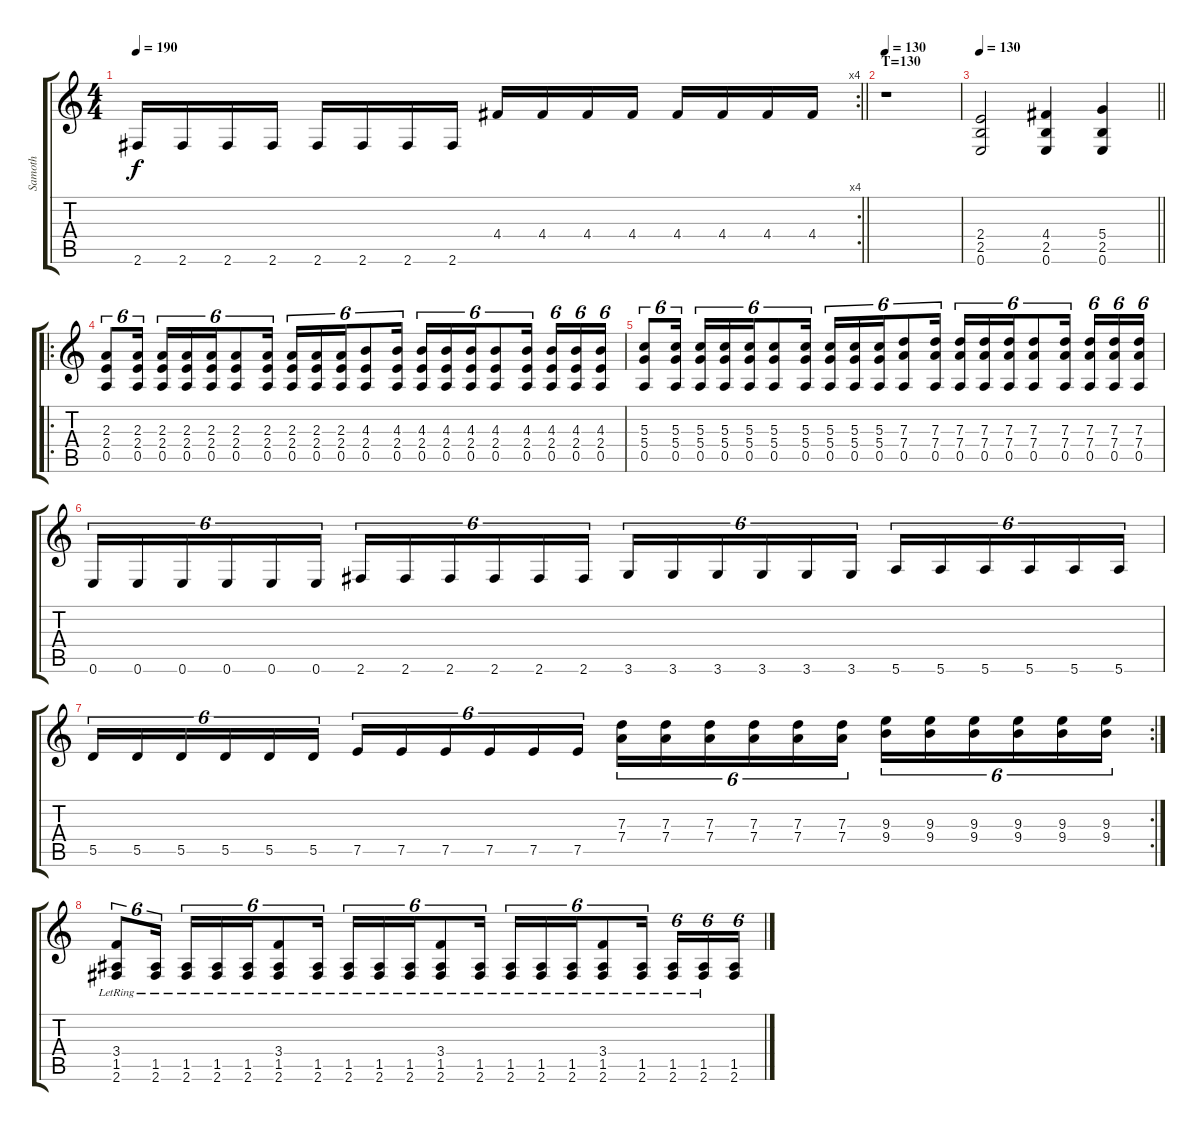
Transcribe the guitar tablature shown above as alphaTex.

\track ("Samoth" "Samoth") {instrument distortionguitar}
\staff {score tabs}
\tuning (E4 B3 G3 D3 A2 E2) {hide}
\rc 4
\ts (4 4)
\tempo 190
\clef g2
\barLineRight lightlight
\ks c
2.6.16{dy f} 2.6.16 2.6.16 2.6.16 2.6.16 2.6.16 2.6.16 2.6.16 4.4.16 4.4.16 4.4.16 4.4.16 4.4.16 4.4.16 4.4.16 4.4.16 |
\section ("" "T=130")
\tempo 130
r.1 |
\tempo 130
\barLineRight lightlight
(2.4 2.5 0.6).2 (4.4 2.5 0.6).4 (5.4 2.5 0.6).4 |
\ro
(2.3 2.4 0.5).8{tu (6 4)} (2.3 2.4 0.5).16{tu (6 4)} (2.3 2.4 0.5).16{tu (6 4)} (2.3 2.4 0.5).16{tu (6 4)} (2.3 2.4 0.5).16{tu (6 4)} (2.3 2.4 0.5).8{tu (6 4)} (2.3 2.4 0.5).16{tu (6 4)} (2.3 2.4 0.5).16{tu (6 4)} (2.3 2.4 0.5).16{tu (6 4)} (2.3 2.4 0.5).16{tu (6 4)} (4.3 2.4 0.5).8{tu (6 4)} (4.3 2.4 0.5).16{tu (6 4)} (4.3 2.4 0.5).16{tu (6 4)} (4.3 2.4 0.5).16{tu (6 4)} (4.3 2.4 0.5).16{tu (6 4)} (4.3 2.4 0.5).8{tu (6 4)} (4.3 2.4 0.5).16{tu (6 4)} (4.3 2.4 0.5).16{tu (6 4)} (4.3 2.4 0.5).16{tu (6 4)} (4.3 2.4 0.5).16{tu (6 4)} |
(5.3 5.4 0.5).8{tu (6 4)} (5.3 5.4 0.5).16{tu (6 4)} (5.3 5.4 0.5).16{tu (6 4)} (5.3 5.4 0.5).16{tu (6 4)} (5.3 5.4 0.5).16{tu (6 4)} (5.3 5.4 0.5).8{tu (6 4)} (5.3 5.4 0.5).16{tu (6 4)} (5.3 5.4 0.5).16{tu (6 4)} (5.3 5.4 0.5).16{tu (6 4)} (5.3 5.4 0.5).16{tu (6 4)} (7.3 7.4 0.5).8{tu (6 4)} (7.3 7.4 0.5).16{tu (6 4)} (7.3 7.4 0.5).16{tu (6 4)} (7.3 7.4 0.5).16{tu (6 4)} (7.3 7.4 0.5).16{tu (6 4)} (7.3 7.4 0.5).8{tu (6 4)} (7.3 7.4 0.5).16{tu (6 4)} (7.3 7.4 0.5).16{tu (6 4)} (7.3 7.4 0.5).16{tu (6 4)} (7.3 7.4 0.5).16{tu (6 4)} |
0.6.16{tu (6 4)} 0.6.16{tu (6 4)} 0.6.16{tu (6 4)} 0.6.16{tu (6 4)} 0.6.16{tu (6 4)} 0.6.16{tu (6 4)} 2.6.16{tu (6 4)} 2.6.16{tu (6 4)} 2.6.16{tu (6 4)} 2.6.16{tu (6 4)} 2.6.16{tu (6 4)} 2.6.16{tu (6 4)} 3.6.16{tu (6 4)} 3.6.16{tu (6 4)} 3.6.16{tu (6 4)} 3.6.16{tu (6 4)} 3.6.16{tu (6 4)} 3.6.16{tu (6 4)} 5.6.16{tu (6 4)} 5.6.16{tu (6 4)} 5.6.16{tu (6 4)} 5.6.16{tu (6 4)} 5.6.16{tu (6 4)} 5.6.16{tu (6 4)} |
\rc 2
5.5.16{tu (6 4)} 5.5.16{tu (6 4)} 5.5.16{tu (6 4)} 5.5.16{tu (6 4)} 5.5.16{tu (6 4)} 5.5.16{tu (6 4)} 7.5.16{tu (6 4)} 7.5.16{tu (6 4)} 7.5.16{tu (6 4)} 7.5.16{tu (6 4)} 7.5.16{tu (6 4)} 7.5.16{tu (6 4)} (7.3 7.4).16{tu (6 4)} (7.3 7.4).16{tu (6 4)} (7.3 7.4).16{tu (6 4)} (7.3 7.4).16{tu (6 4)} (7.3 7.4).16{tu (6 4)} (7.3 7.4).16{tu (6 4)} (9.3 9.4).16{tu (6 4)} (9.3 9.4).16{tu (6 4)} (9.3 9.4).16{tu (6 4)} (9.3 9.4).16{tu (6 4)} (9.3 9.4).16{tu (6 4)} (9.3 9.4).16{tu (6 4)} |
(3.4{lr} 1.5{lr} 2.6{lr}).8{tu (6 4)} (1.5{lr} 2.6{lr}).16{tu (6 4)} (1.5{lr} 2.6{lr}).16{tu (6 4)} (1.5{lr} 2.6{lr}).16{tu (6 4)} (1.5{lr} 2.6{lr}).16{tu (6 4)} (3.4{lr} 1.5{lr} 2.6{lr}).8{tu (6 4)} (1.5{lr} 2.6{lr}).16{tu (6 4)} (1.5{lr} 2.6{lr}).16{tu (6 4)} (1.5{lr} 2.6{lr}).16{tu (6 4)} (1.5{lr} 2.6{lr}).16{tu (6 4)} (3.4{lr} 1.5{lr} 2.6{lr}).8{tu (6 4)} (1.5{lr} 2.6{lr}).16{tu (6 4)} (1.5{lr} 2.6{lr}).16{tu (6 4)} (1.5{lr} 2.6{lr}).16{tu (6 4)} (1.5{lr} 2.6{lr}).16{tu (6 4)} (3.4{lr} 1.5{lr} 2.6{lr}).8{tu (6 4)} (1.5{lr} 2.6{lr}).16{tu (6 4)} (1.5{lr} 2.6{lr}).16{tu (6 4)} (1.5{lr} 2.6{lr}).16{tu (6 4)} (1.5 2.6).16{tu (6 4)}
